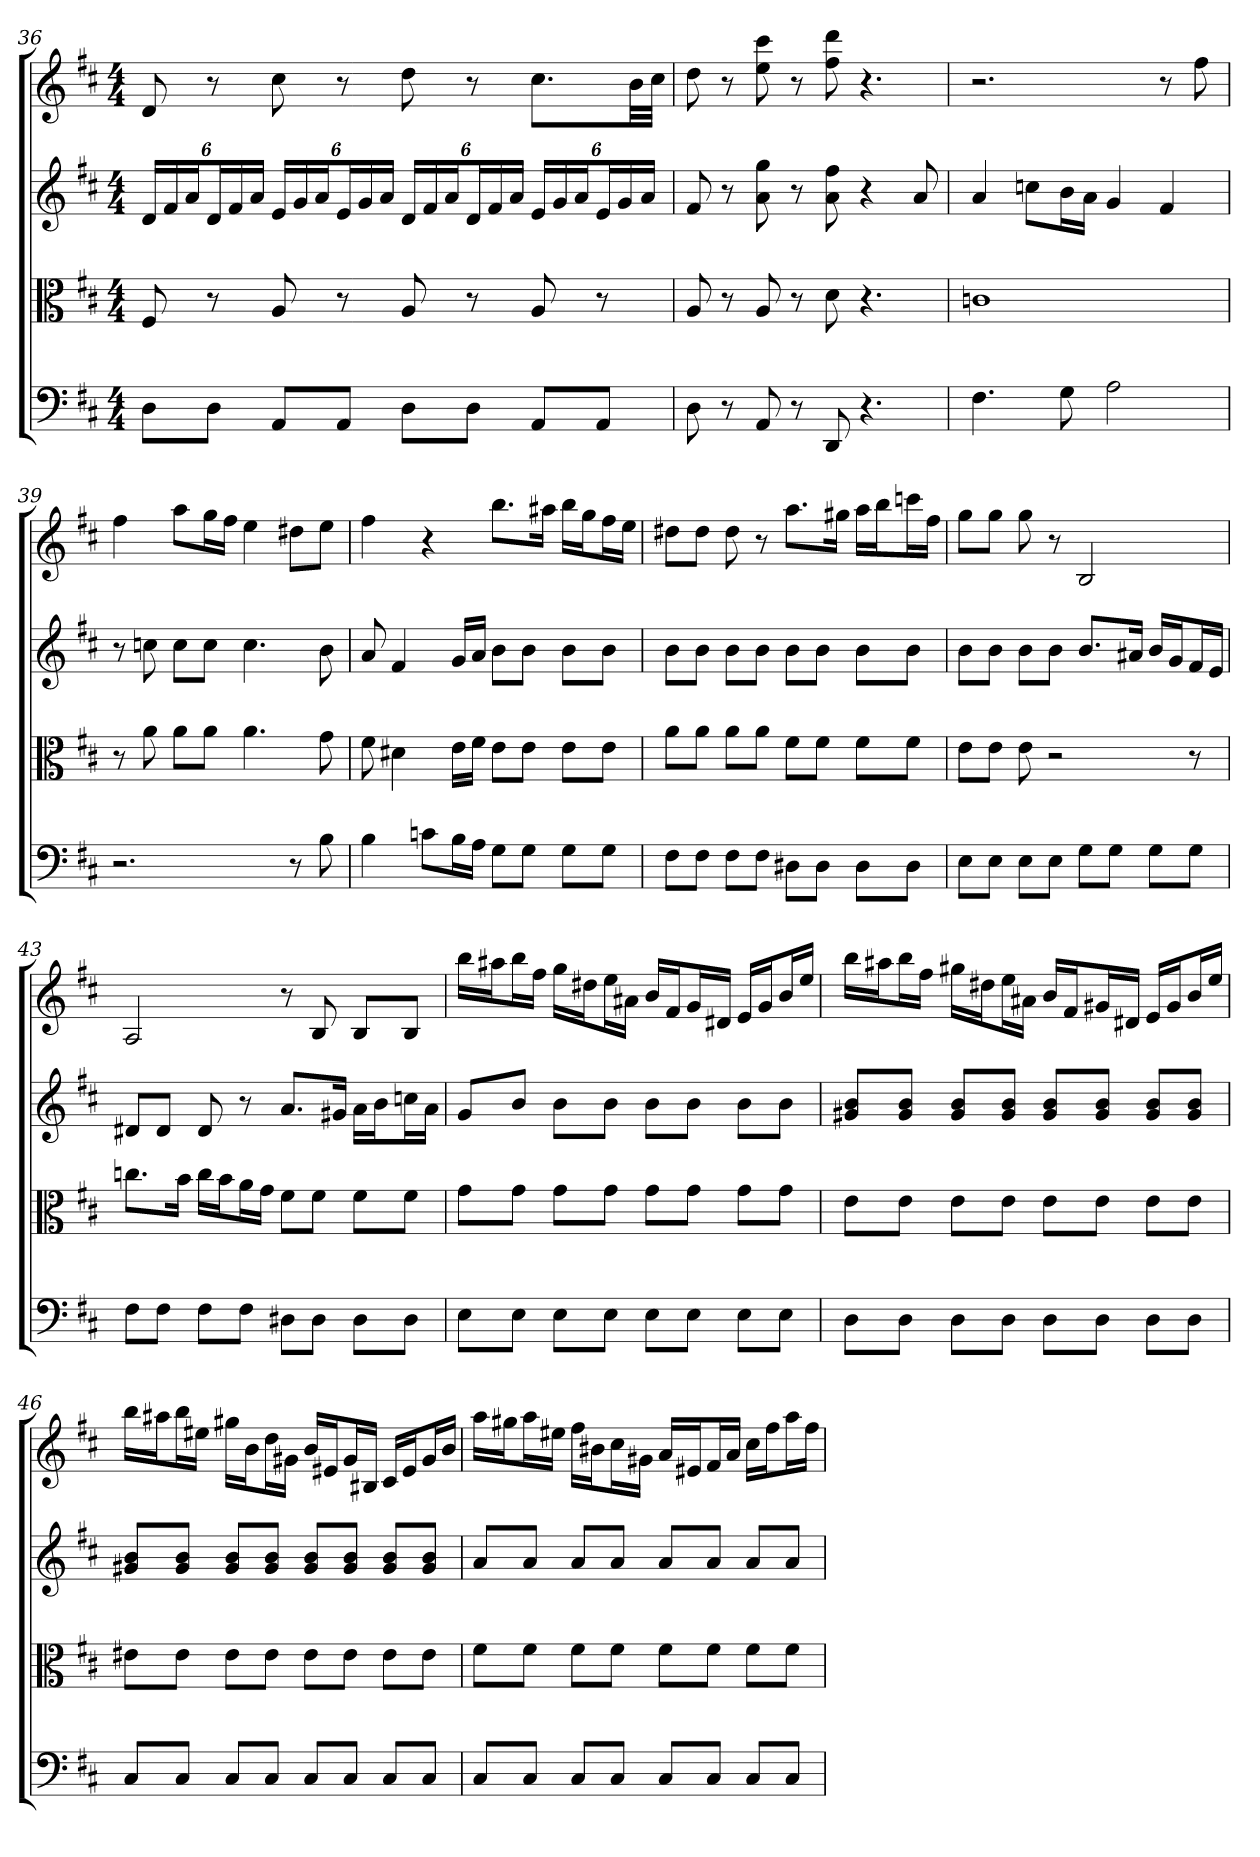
**kern	**kern	**kern	**kern
*part4	*part3	*part2	*part1
*staff4	*staff3	*staff2	*staff1
*clefF4	*clefC3	*	*
*k[f#c#]	*k[f#c#]	*k[f#c#]	*k[f#c#]
*b:	*b:	*b:	*b:
*M4/4	*M4/4	*M4/4	*M4/4
=36	=36	=36	=36
8D\L	8F#	24dLL	8d
.	.	24f#	.
.	.	24aJ	.
8D\J	8r	24dL	8r
.	.	24f#	.
.	.	24aJJ	.
8AA/L	8A	24eLL	8cc#
.	.	24g	.
.	.	24aJ	.
8AA/J	8r	24eL	8r
.	.	24g	.
.	.	24aJJ	.
8D\L	8A	24dLL	8dd
.	.	24f#	.
.	.	24aJ	.
8D\J	8r	24dL	8r
.	.	24f#	.
.	.	24aJJ	.
8AA/L	8A	24eLL	8.cc#L
.	.	24g	.
.	.	24aJ	.
8AA/J	8r	24eL	.
.	.	24g	.
.	.	.	32bLL
.	.	24aJJ	.
.	.	.	32cc#JJJ
=37	=37	=37	=37
8D	8A	8f#	8dd
8r	8r	8r	8r
8AA	8A	8a 8gg	8ee 8ccc#
8r	8r	8r	8r
8DD	8d	8a 8ff#	8ff# 8ddd
4.r	4.r	4r	4.r
.	.	8a	.
=38	=38	=38	=38
4.F#	1cn	4a	2.r
.	.	8ccnL	.
8G	.	16bL	.
.	.	16aJJ	.
2A	.	4g	.
.	.	4f#	8r
.	.	.	8ff#
=39	=39	=39	=39
2.r	8r	8r	4ff#
.	8a	8ccn	.
.	8a\L	8ccL	8aaL
.	8a\J	8ccJ	16ggL
.	.	.	16ff#JJ
.	4.a	4.cc	4ee
8r	.	.	8dd#XL
8B	8g	8b	8eeJ
=40	=40	=40	=40
4B	8f#	8a	4ff#
.	4d#X	4f#	.
8cn\L	.	.	4r
16B\L	16e\LL	16gLL	.
16A\JJ	16f#\JJ	16aJJ	.
8G\L	8e\L	8bL	8.bbL
8G\J	8e\J	8bJ	.
.	.	.	16aa#XJk
8G\L	8e\L	8bL	16bbLL
.	.	.	16ggJ
8G\J	8e\J	8bJ	16ff#L
.	.	.	16eeJJ
=41	=41	=41	=41
8F#\L	8a\L	8bL	8dd#XL
8F#\J	8a\J	8bJ	8dd#J
8F#\L	8a\L	8bL	8dd#
8F#\J	8a\J	8bJ	8r
8D#X\L	8f#\L	8bL	8.aaL
8D#\J	8f#\J	8bJ	.
.	.	.	16gg#XJk
8D#\L	8f#\L	8bL	16aaLL
.	.	.	16bbJ
8D#\J	8f#\J	8bJ	16cccnL
.	.	.	16ff#JJ
=42	=42	=42	=42
8E\L	8e\L	8bL	8ggL
8E\J	8e\J	8bJ	8ggJ
8E\L	8e	8bL	8gg
8E\J	2r	8bJ	8r
8G\L	.	8.bL	2B
8G\J	.	.	.
.	.	16a#XJk	.
8G\L	.	16bLL	.
.	.	16gJ	.
8G\J	8r	16f#L	.
.	.	16eJJ	.
=43	=43	=43	=43
8F#\L	8.ccn\L	8d#XL	2A
8F#\J	.	8d#J	.
.	16b\Jk	.	.
8F#\L	16cc\LL	8d#	.
.	16b\J	.	.
8F#\J	16a\L	8r	.
.	16g\JJ	.	.
8D#X\L	8f#\L	8.aL	8r
8D#\J	8f#\J	.	8B
.	.	16g#XJk	.
8D#\L	8f#\L	16aLL	8BL
.	.	16bJ	.
8D#\J	8f#\J	16ccnL	8BJ
.	.	16aJJ	.
=44	=44	=44	=44
8E\L	8g\L	8gL	16bbLL
.	.	.	16aa#XJ
8E\J	8g\J	8bJ	16bbL
.	.	.	16ff#JJ
8E\L	8g\L	8bL	16ggLL
.	.	.	16dd#XJ
8E\J	8g\J	8bJ	16eeL
.	.	.	16a#XJJ
8E\L	8g\L	8bL	16bLL
.	.	.	16f#J
8E\J	8g\J	8bJ	16gL
.	.	.	16d#XJJ
8E\L	8g\L	8bL	16eLL
.	.	.	16gJ
8E\J	8g\J	8bJ	16bL
.	.	.	16eeJJ
=45	=45	=45	=45
8D\L	8e\L	8g#X 8bL	16bbLL
.	.	.	16aa#XJ
8D\J	8e\J	8g# 8bJ	16bbL
.	.	.	16ff#JJ
8D\L	8e\L	8g# 8bL	16gg#XLL
.	.	.	16dd#XJ
8D\J	8e\J	8g# 8bJ	16eeL
.	.	.	16a#XJJ
8D\L	8e\L	8g# 8bL	16bLL
.	.	.	16f#J
8D\J	8e\J	8g# 8bJ	16g#XL
.	.	.	16d#XJJ
8D\L	8e\L	8g# 8bL	16eLL
.	.	.	16g#J
8D\J	8e\J	8g# 8bJ	16bL
.	.	.	16eeJJ
=46	=46	=46	=46
8C#/L	8e#X\L	8g#X 8bL	16bbLL
.	.	.	16aa#XJ
8C#/J	8e#\J	8g# 8bJ	16bbL
.	.	.	16ee#XJJ
8C#/L	8e#\L	8g# 8bL	16gg#XLL
.	.	.	16bJ
8C#/J	8e#\J	8g# 8bJ	16ddL
.	.	.	16g#XJJ
8C#/L	8e#\L	8g# 8bL	16bLL
.	.	.	16e#XJ
8C#/J	8e#\J	8g# 8bJ	16g#L
.	.	.	16B#XJJ
8C#/L	8e#\L	8g# 8bL	16c#LL
.	.	.	16e#J
8C#/J	8e#\J	8g# 8bJ	16g#L
.	.	.	16bJJ
=47	=47	=47	=47
8C#/L	8f#\L	8aL	16aaLL
.	.	.	16gg#XJ
8C#/J	8f#\J	8aJ	16aaL
.	.	.	16ee#XJJ
8C#/L	8f#\L	8aL	16ff#LL
.	.	.	16b#XJ
8C#/J	8f#\J	8aJ	16cc#L
.	.	.	16g#XJJ
8C#/L	8f#\L	8aL	16aLL
.	.	.	16e#XJ
8C#/J	8f#\J	8aJ	16f#L
.	.	.	16aJJ
8C#/L	8f#\L	8aL	16cc#LL
.	.	.	16ff#J
8C#/J	8f#\J	8aJ	16aaL
.	.	.	16ff#JJ
=	=	=	=
*-	*-	*-	*-
